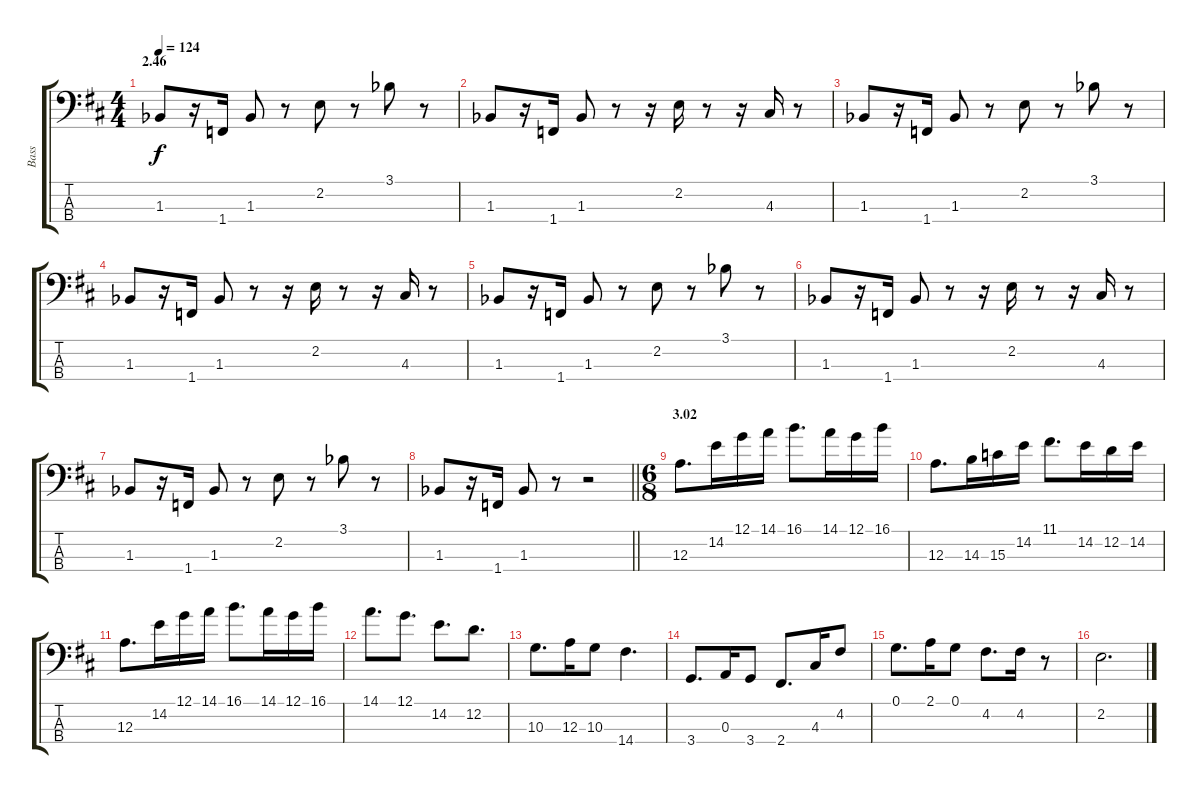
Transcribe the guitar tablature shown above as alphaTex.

\track ("Bass" "Bass") {instrument electricbasspick}
\staff {score tabs}
\tuning (G2 D2 A1 E1) {hide}
\ts (4 4)
\section ("" "2.46")
\tempo 124
\clef f4
\ks d
1.3{acc b}.8{dy f} r.16 1.4.16 1.3{acc b}.8 r.8 2.2.8 r.8 3.1{acc b}.8 r.8 |
1.3{acc b}.8 r.16 1.4.16 1.3{acc b}.8 r.8 r.16 2.2.16 r.8 r.16 4.3.16 r.8 |
1.3{acc b}.8 r.16 1.4.16 1.3{acc b}.8 r.8 2.2.8 r.8 3.1{acc b}.8 r.8 |
1.3{acc b}.8 r.16 1.4.16 1.3{acc b}.8 r.8 r.16 2.2.16 r.8 r.16 4.3.16 r.8 |
1.3{acc b}.8 r.16 1.4.16 1.3{acc b}.8 r.8 2.2.8 r.8 3.1{acc b}.8 r.8 |
1.3{acc b}.8 r.16 1.4.16 1.3{acc b}.8 r.8 r.16 2.2.16 r.8 r.16 4.3.16 r.8 |
1.3{acc b}.8 r.16 1.4.16 1.3{acc b}.8 r.8 2.2.8 r.8 3.1{acc b}.8 r.8 |
\barLineRight lightlight
1.3{acc b}.8 r.16 1.4.16 1.3{acc b}.8 r.8 r.2 |
\ts (6 8)
\section ("" "3.02")
12.3.8{d} 14.2.16 12.1.16 14.1.16 16.1.8{d} 14.1.16 12.1.16 16.1.16 |
12.3.8{d} 14.3.16 15.3.16 14.2.16 11.1.8{d} 14.2.16 12.2.16 14.2.16 |
12.3.8{d} 14.2.16 12.1.16 14.1.16 16.1.8{d} 14.1.16 12.1.16 16.1.16 |
14.1.8{d} 12.1.8{d} 14.2.8{d} 12.2.8{d} |
10.3.8{d} 12.3.16 10.3.8 14.4.4{d} |
3.4.8{d} 0.3.16 3.4.8 2.4.8{d} 4.3.16 4.2.8 |
0.1.8{d} 2.1.16 0.1.8 4.2.8{d} 4.2.16 r.8 |
2.2.2{d}
